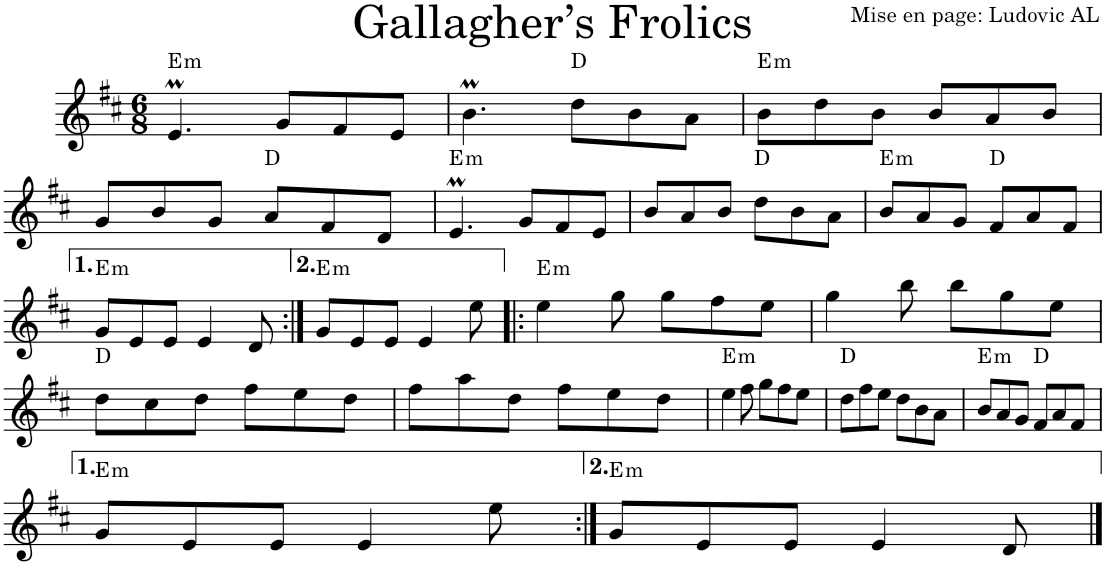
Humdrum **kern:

**kern	**harte
*part1	*part1
*staff1	*
*I"Voice	*
*I'V	*
*clefG2	*
*k[f#c#]	*
*M6/8	*
=1	=1
!	!LO:H:kt=m
4.eM/	E:min
8g/L	.
8f#/	.
8e/J	.
=2	=2
4.bM\	.
8dd\L	D:maj
8b\	.
8a\J	.
=3	=3
!	!LO:H:kt=m
8b\L	E:min
8dd\	.
8b\J	.
8b/L	.
8a/	.
8b/J	.
!!LO:LB:g=z
=4	=4
8g/L	.
8b/	.
8g/J	.
8a/L	D:maj
8f#/	.
8d/J	.
=5	=5
!	!LO:H:kt=m
4.eM/	E:min
8g/L	.
8f#/	.
8e/J	.
=6	=6
8b/L	.
8a/	.
8b/J	.
8dd\L	D:maj
8b\	.
8a\J	.
=7	=7
!	!LO:H:kt=m
8b/L	E:min
8a/	.
8g/J	.
8f#/L	D:maj
8a/	.
8f#/J	.
!!LO:LB:g=z
=8	=8
!	!LO:H:kt=m
8g/L	E:min
8e/	.
8e/J	.
4e/	.
8d/	.
=9:|!	=9:|!
!	!LO:H:kt=m
8g/L	E:min
8e/	.
8e/J	.
4e/	.
8ee\	.
=10!|:	=10!|:
!	!LO:H:kt=m
4ee\	E:min
8gg\	.
8gg\L	.
8ff#\	.
8ee\J	.
=11	=11
4gg\	.
8bb\	.
8bb\L	.
8gg\	.
8ee\J	.
!!LO:LB:g=z
=12	=12
8dd\L	D:maj
8cc#\	.
8dd\J	.
8ff#\L	.
8ee\	.
8dd\J	.
=13	=13
8ff#\L	.
8aa\	.
8dd\J	.
8ff#\L	.
8ee\	.
8dd\J	.
=14	=14
!	!LO:H:kt=m
4ee\	E:min
8ff#\	.
8gg\L	.
8ff#\	.
8ee\J	.
=15	=15
8dd\L	D:maj
8ff#\	.
8ee\J	.
8dd\L	.
8b\	.
8a\J	.
=16	=16
!	!LO:H:kt=m
8b/L	E:min
8a/	.
8g/J	.
8f#/L	D:maj
8a/	.
8f#/J	.
!!LO:LB:g=z
=17	=17
!	!LO:H:kt=m
8g/L	E:min
8e/	.
8e/J	.
4e/	.
8ee\	.
=18:|!	=18:|!
!	!LO:H:kt=m
8g/L	E:min
8e/	.
8e/J	.
4e/	.
8d/	.
==	==
*-	*-
